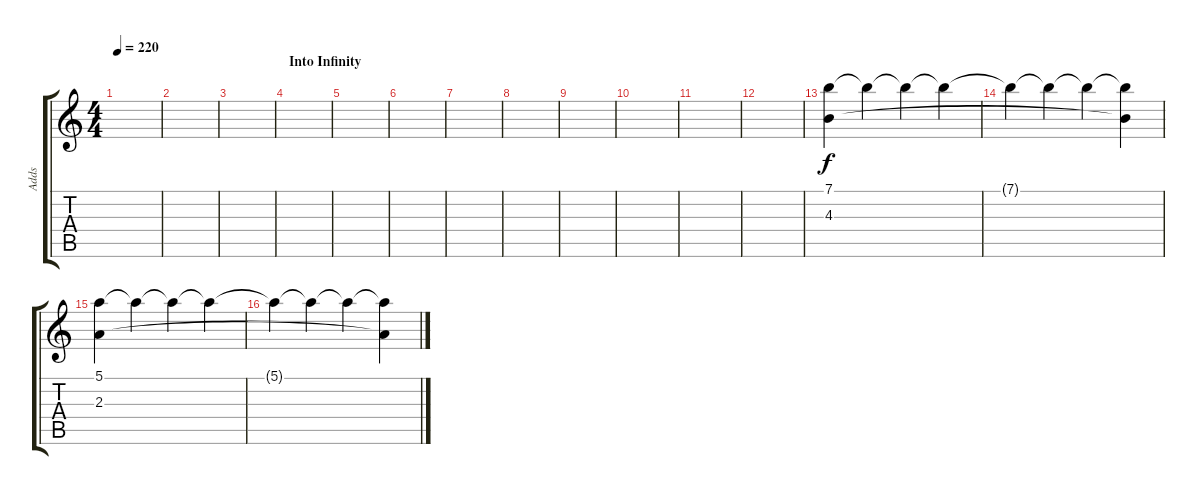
\track ("Adds" "Adds") {instrument overdrivenguitar}
\staff {score tabs}
\tuning (E4 B3 G3 D3 A2 E2) {hide}
\ts (4 4)
\tempo 220
\clef g2
\ks c
|
|
|
\section ("" "Into Infinity")
|
|
|
|
|
|
|
|
|
(7.1 4.3).4{volume 13 instrument fx7echoes} 7.1{t}.4 7.1{t}.4 7.1{t}.4 |
7.1{t}.4 7.1{t}.4 7.1{t}.4 (7.1{t} 4.3{t}).4 |
(5.1 2.3).4 5.1{t}.4 5.1{t}.4 5.1{t}.4 |
5.1{t}.4 5.1{t}.4 5.1{t}.4 (5.1{t} 2.3{t}).4
